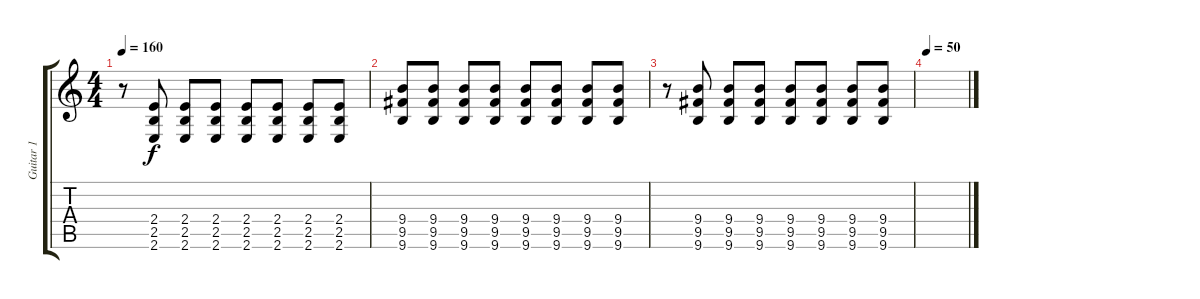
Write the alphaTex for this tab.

\track ("Guitar 1" "Guitar 1") {instrument distortionguitar}
\staff {score tabs}
\tuning (E4 B3 G3 D3 A2 D2) {hide}
\ts (4 4)
\tempo 160
\clef g2
\ks c
r.8{dy f} (2.4 2.5 2.6).8 (2.4 2.5 2.6).8 (2.4 2.5 2.6).8 (2.4 2.5 2.6).8 (2.4 2.5 2.6).8 (2.4 2.5 2.6).8 (2.4 2.5 2.6).8 |
(9.4 9.5 9.6).8 (9.4 9.5 9.6).8 (9.4 9.5 9.6).8 (9.4 9.5 9.6).8 (9.4 9.5 9.6).8 (9.4 9.5 9.6).8 (9.4 9.5 9.6).8 (9.4 9.5 9.6).8 |
r.8 (9.4 9.5 9.6).8 (9.4 9.5 9.6).8 (9.4 9.5 9.6).8 (9.4 9.5 9.6).8 (9.4 9.5 9.6).8 (9.4 9.5 9.6).8 (9.4 9.5 9.6).8 |
\tempo 50
